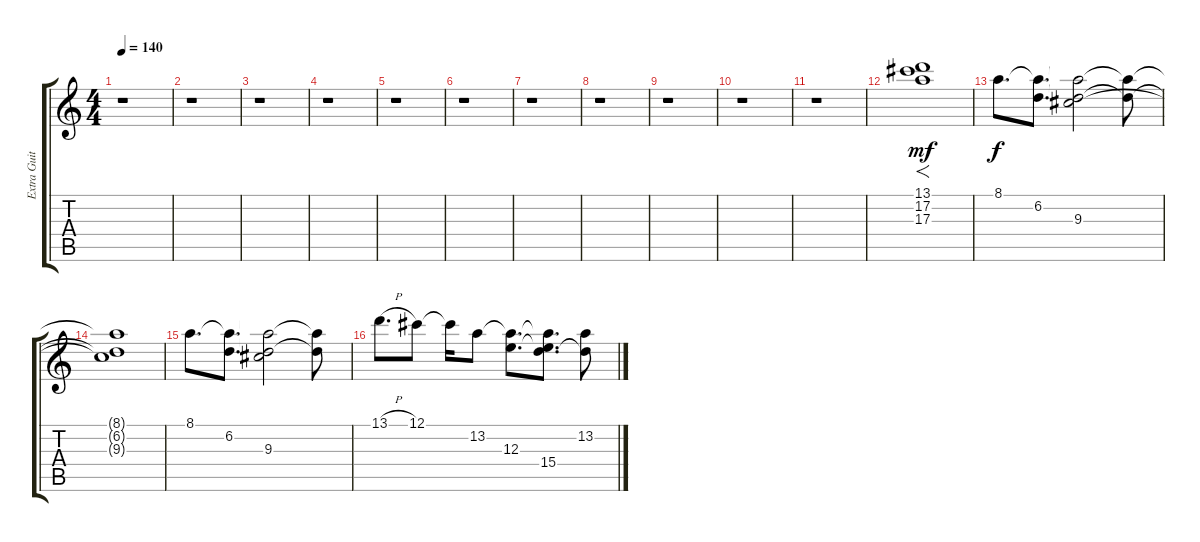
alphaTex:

\track ("Extra Guitar" "Extra Guit") {instrument distortionguitar}
\staff {score tabs}
\tuning (Db4 Ab3 E3 B2 Gb2 B1) {hide}
\ts (4 4)
\tempo 140
\clef g2
\ks c
r.1{dy f} |
r.1 |
r.1 |
r.1 |
r.1 |
r.1 |
r.1 |
r.1 |
r.1 |
r.1 |
r.1 |
(13.1 17.2 17.3).1{f dy mf} |
8.1.8{d dy f} (8.1{t} 6.2).8{d} (8.1{t} 6.2{t} 9.3).2 (8.1{t} 6.2{t}).8 |
(8.1{t} 6.2{t} 9.3{t}).1 |
8.1.8{d} (8.1{t} 6.2).8{d} (8.1{t} 6.2{t} 9.3).2 (8.1{t} 6.2{t}).8 |
13.1{h}.8{d} 12.1.8 12.1{t}.16 13.2.8 (13.2{t} 12.3).8{d} (13.2{t} 12.3{t} 15.4).8{d} (13.2 15.4{t}).8
